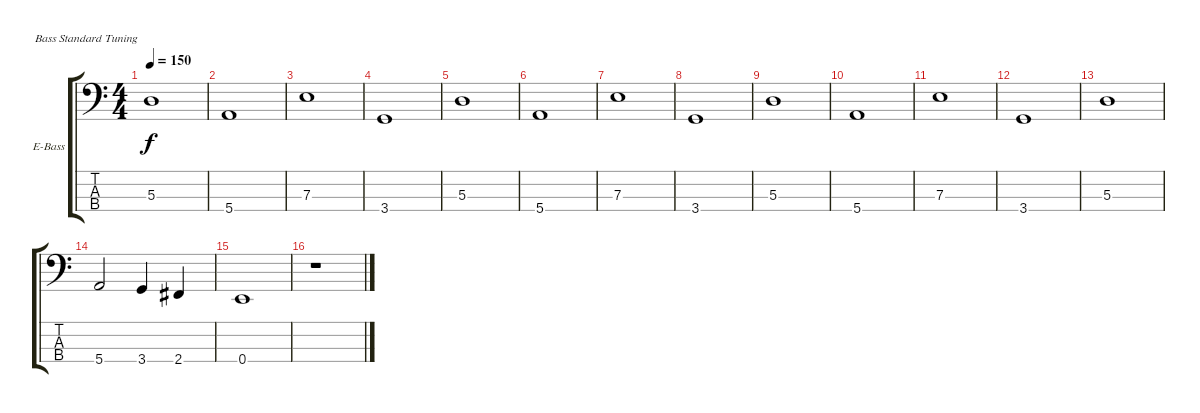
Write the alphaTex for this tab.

\bracketExtendMode groupsimilarinstruments
\firstSystemTrackNameOrientation horizontal
\otherSystemsTrackNameOrientation horizontal
\track ("Äîðîæêà 2" "E-Bass") {instrument electricbassfinger}
\staff {score tabs}
\tuning (G2 D2 A1 E1)
\ts (4 4)
\tempo 150
\clef f4
\ks c
5.3.1{dy f} |
5.4.1 |
7.3.1 |
3.4.1 |
5.3.1 |
5.4.1 |
7.3.1 |
3.4.1 |
5.3.1 |
5.4.1 |
7.3.1 |
3.4.1 |
5.3.1 |
5.4.2 3.4.4 2.4.4 |
0.4.1 |
r.1
